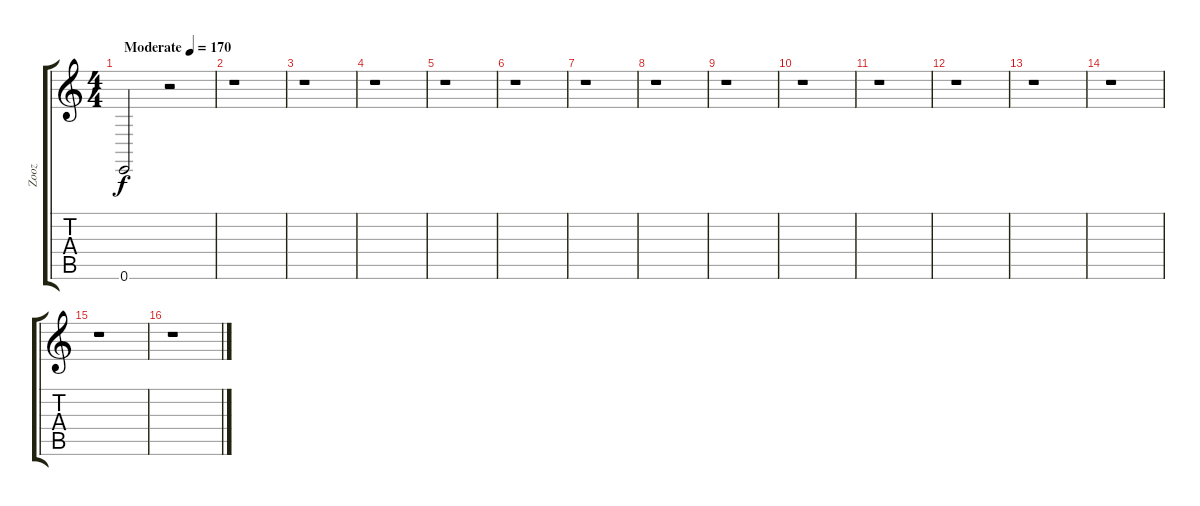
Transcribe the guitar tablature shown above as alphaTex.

\track ("Zooz" "Zooz") {instrument gunshot}
\staff {score tabs}
\tuning (E4 B3 G3 D3 A2 E2) {hide}
\ts (4 4)
\tempo (170 "Moderate")
\clef g2
\ks c
0.6.2{dy f instrument gunshot} r.2 |
r.1 |
r.1 |
r.1 |
r.1 |
r.1 |
r.1 |
r.1 |
r.1 |
r.1 |
r.1 |
r.1 |
r.1 |
r.1 |
r.1 |
r.1
